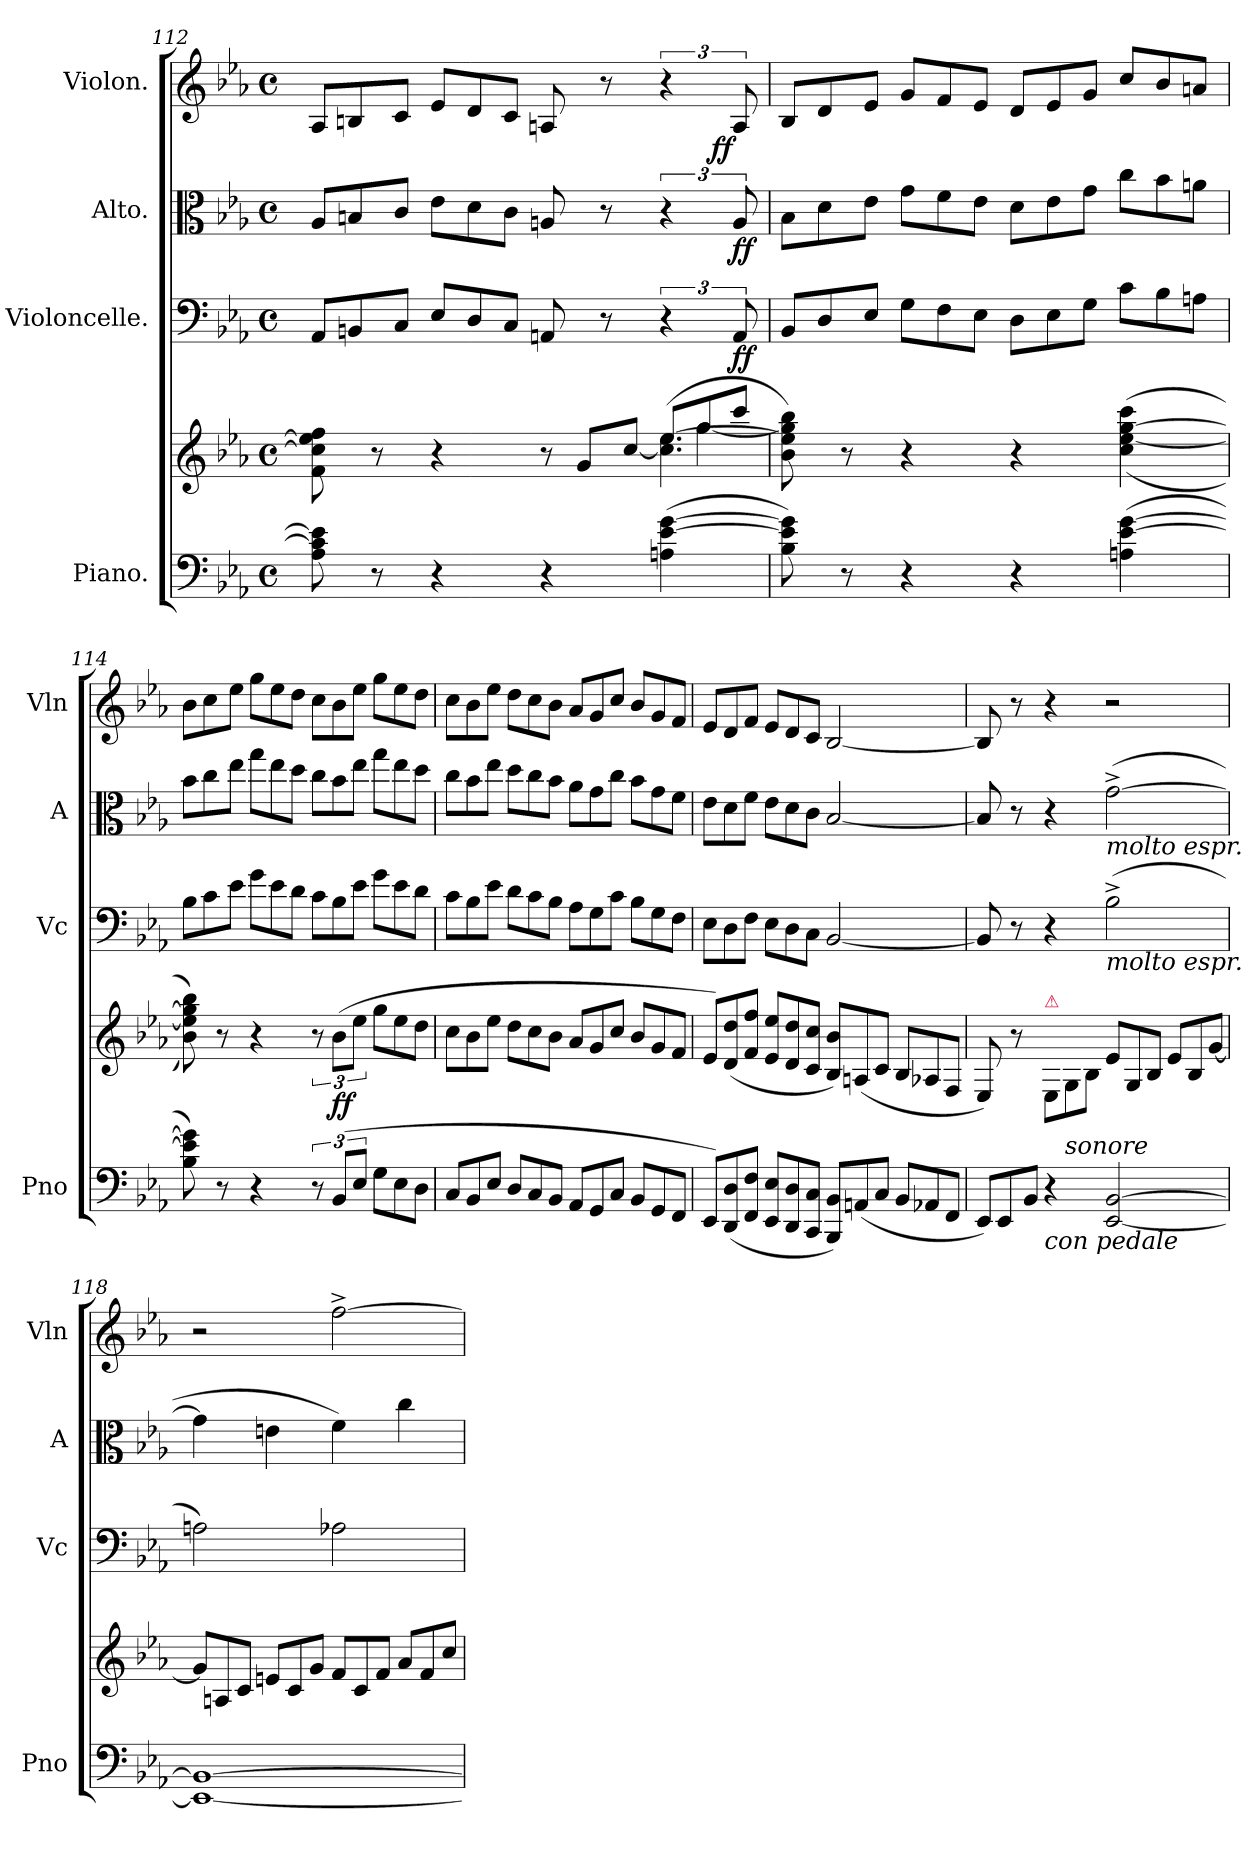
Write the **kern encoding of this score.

**kern	**kern	**dynam	**kern	**dynam	**kern	**dynam	**kern	**dynam
*part4	*part4	*part4	*part3	*part3	*part2	*part2	*part1	*part1
*staff5	*staff4	*staff4/5	*staff3	*staff3	*staff2	*staff2	*staff1	*staff1
*I"Piano.	*	*	*I"Violoncelle.	*	*I"Alto.	*	*I"Violon.	*
*I'Pno	*	*	*I'Vc	*	*I'A	*	*I'Vln	*
*clefF4	*clefG2	*	*clefF4	*	*clefC3	*	*clefG2	*
*k[b-e-a-]	*k[b-e-a-]	*	*k[b-e-a-]	*	*k[b-e-a-]	*	*k[b-e-a-]	*
*c:	*c:	*	*c:	*	*c:	*	*c:	*
*M4/4	*M4/4	*	*M4/4	*	*M4/4	*	*M4/4	*
*met(c)	*met(c)	*	*met(c)	*	*met(c)	*	*met(c)	*
=112	=112	=112	=112	=112	=112	=112	=112	=112
*	*^	*	*	*	*	*	*	*
*	*	*^	*	*	*	*	*	*	*
*	*	*	*	*	*Xtuplet	*	*Xtuplet	*	*Xtuplet	*
8A-\ 8c]\ 8e-]\	8f\ 8cc]\ 8ee-]\ 8ff\	2ryy	2ryy	.	12AA-/L	.	12A-/L	.	12A-/L	.
.	.	.	.	.	12BBn/	.	12Bn/	.	12Bn/	.
8r	8r	.	.	.	.	.	.	.	.	.
.	.	.	.	.	12C/J	.	12c/J	.	12c/J	.
4r	4r	.	.	.	12E-/L	.	12e-\L	.	12e-/L	.
.	.	.	.	.	12D/	.	12d\	.	12d/	.
.	.	.	.	.	12C/J	.	12c\J	.	12c/J	.
*	*Xtuplet	*	*	*	*	*	*	*	*	*
4r	12r	4ryy	4ryy	.	8AAn/	.	8An/	.	8An/	.
.	12g/L	.	.	.	.	.	.	.	.	.
.	.	.	.	.	8r	.	8r	.	8r	.
.	[12cc/J	.	.	.	.	.	.	.	.	.
*	*	*	*	*	*tuplet	*	*tuplet	*	*tuplet	*
(<4An\ [4e-\ [4g\	12ee-/L	12ryy	(<6.cc]\ [6.ee-\	.	6r	.	6r	.	6r	.
.	12gg/	[6gg\	.	.	.	.	.	.	.	.
!	!	!	!	!	!	!	!	!	!	!LO:DY:rj
.	12ccc/J	.	.	.	12AA/	ff	12A/	ff	12A/	ff
*	*v	*v	*v	*	*	*	*	*	*	*
=113	=113	=113	=113	=113	=113	=113	=113	=113
*	*	*	*Xtuplet	*	*Xtuplet	*	*Xtuplet	*
8B-\ 8e-]\ 8g]\)	8b-\ 8ee-]\ 8gg]\ 8bb-\)	.	12BB-/L	.	12B-\L	.	12B-/L	.
.	.	.	12D/	.	12d\	.	12d/	.
8r	8r	.	.	.	.	.	.	.
.	.	.	12E-/J	.	12e-\J	.	12e-/J	.
4r	4r	.	12G\L	.	12g\L	.	12g/L	.
.	.	.	12F\	.	12f\	.	12f/	.
.	.	.	12E-\J	.	12e-\J	.	12e-/J	.
4r	4r	.	12D\L	.	12d\L	.	12d/L	.
.	.	.	12E-\	.	12e-\	.	12e-/	.
.	.	.	12G\J	.	12g\J	.	12g/J	.
(<4An\ [4e-\ [4g\	(<(>4cc\ [4ee-\ [4gg\ 4ccc\	.	12c\L	.	12cc\L	.	12cc/L	.
.	.	.	12B-\	.	12b-\	.	12b-/	.
.	.	.	12An\J	.	12an\J	.	12an/J	.
=114	=114	=114	=114	=114	=114	=114	=114	=114
8B-\ 8e-]\ 8g]\)	8b-\ 8ee-]\ 8gg]\ 8bb-\))	.	12B-\L	.	12b-\L	.	12b-\L	.
.	.	.	12c\	.	12cc\	.	12cc\	.
8r	8r	.	.	.	.	.	.	.
.	.	.	12e-\J	.	12ee-\J	.	12ee-\J	.
4r	4r	.	12g\L	.	12gg\L	.	12gg\L	.
.	.	.	12e-\	.	12ee-\	.	12ee-\	.
.	.	.	12d\J	.	12dd\J	.	12dd\J	.
*	*tuplet	*	*	*	*	*	*	*
12r	12r	.	12c\L	.	12cc\L	.	12cc\L	.
(12BB-/L	(12b-\L	ff	12B-\	.	12b-\	.	12b-\	.
12E-/J	12ee-\J	.	12e-\J	.	12ee-\J	.	12ee-\J	.
*Xtuplet	*Xtuplet	*	*	*	*	*	*	*
12G\L	12gg\L	.	12g\L	.	12gg\L	.	12gg\L	.
12E-\	12ee-\	.	12e-\	.	12ee-\	.	12ee-\	.
12D\J	12dd\J	.	12d\J	.	12dd\J	.	12dd\J	.
=115	=115	=115	=115	=115	=115	=115	=115	=115
12C/L	12cc\L	.	12c\L	.	12cc\L	.	12cc\L	.
12BB-/	12b-\	.	12B-\	.	12b-\	.	12b-\	.
12E-/J	12ee-\J	.	12e-\J	.	12ee-\J	.	12ee-\J	.
12D/L	12dd\L	.	12d\L	.	12dd\L	.	12dd\L	.
12C/	12cc\	.	12c\	.	12cc\	.	12cc\	.
12BB-/J	12b-\J	.	12B-\J	.	12b-\J	.	12b-\J	.
12AA-/L	12a-/L	.	12A-\L	.	12a-\L	.	12a-/L	.
12GG/	12g/	.	12G\	.	12g\	.	12g/	.
12C/J	12cc/J	.	12c\J	.	12cc\J	.	12cc/J	.
12BB-/L	12b-/L	.	12B-\L	.	12b-\L	.	12b-/L	.
12GG/	12g/	.	12G\	.	12g\	.	12g/	.
12FF/J	12f/J	.	12F\J	.	12f\J	.	12f/J	.
=116	=116	=116	=116	=116	=116	=116	=116	=116
12EE-/L)	12e-/L)	.	12E-\L	.	12e-\L	.	12e-/L	.
(12DD/ 12D/	(12d/ 12dd/	.	12D\	.	12d\	.	12d/	.
12FF/ 12F/J	12f/ 12ff/J	.	12F\J	.	12f\J	.	12f/J	.
12EE-/ 12E-/L	12e-/ 12ee-/L	.	12E-\L	.	12e-\L	.	12e-/L	.
12DD/ 12D/	12d/ 12dd/	.	12D\	.	12d\	.	12d/	.
12CC/ 12C/J	12c/ 12cc/J	.	12C\J	.	12c\J	.	12c/J	.
12BBB-/ 12BB-/L)	12B-/ 12b-/L)	.	[2BB-/	.	[2B-/	.	[2B-/	.
(12AAn/	(12An/	.	.	.	.	.	.	.
12C/J	12c/J	.	.	.	.	.	.	.
12BB-/L	12B-/L	.	.	.	.	.	.	.
12AA-X/	12A-X/	.	.	.	.	.	.	.
12FF/J	12F/J	.	.	.	.	.	.	.
=117	=117	=117	=117	=117	=117	=117	=117	=117
*^	*	*	*	*	*	*	*	*
12EE-/L)	3ryy	8E-/)	.	8BB-/]	.	8B-/]	.	8B-/]	.
12EE-/	.	.	.	.	.	.	.	.	.
.	.	8r	.	8r	.	8r	.	8r	.
12BB-/J	.	.	.	.	.	.	.	.	.
!	!	!LO:TX:a:color=crimson:t=⚠	!	!	!	!	!	!	!
!LO:TX:b:i:t=con pedale	!	!	!	!	!	!	!	!	!
4r	.	12E-/L	.	4r	.	4r	.	4r	.
!	!LO:TX:a:i:t=sonore	!	!	!	!	!	!	!	!
.	3%2ryy	12G\	.	.	.	.	.	.	.
.	.	12B-\J	.	.	.	.	.	.	.
!	!	!	!	!	!	!LO:TX:b:i:t=molto espr.	!	!	!
!	!	!	!	!LO:TX:b:i:t=molto espr.	!	!	!	!	!
[2EE-/ [2BB-/	.	12e-/L	.	(2B-^\	.	([2g^\	.	2r	.
.	.	12G/	.	.	.	.	.	.	.
.	.	12B-/J	.	.	.	.	.	.	.
.	.	12e-/L	.	.	.	.	.	.	.
.	.	12B-/	.	.	.	.	.	.	.
.	.	[12g/J	.	.	.	.	.	.	.
*v	*v	*	*	*	*	*	*	*	*
=118	=118	=118	=118	=118	=118	=118	=118	=118
1EE-_ 1BB-_	12g/L]	.	2An\)	.	4g\]	.	2r	.
.	12An/	.	.	.	.	.	.	.
.	12c/J	.	.	.	.	.	.	.
.	12en/L	.	.	.	4en\	.	.	.
.	12c/	.	.	.	.	.	.	.
.	12g/J	.	.	.	.	.	.	.
.	12f/L	.	2A-X\	.	4f\)	.	[2ff^\	.
.	12c/	.	.	.	.	.	.	.
.	12f/J	.	.	.	.	.	.	.
.	12a-/L	.	.	.	4cc\	.	.	.
.	12f/	.	.	.	.	.	.	.
.	12cc/J	.	.	.	.	.	.	.
=	=	=	=	=	=	=	=	=
*-	*-	*-	*-	*-	*-	*-	*-	*-
